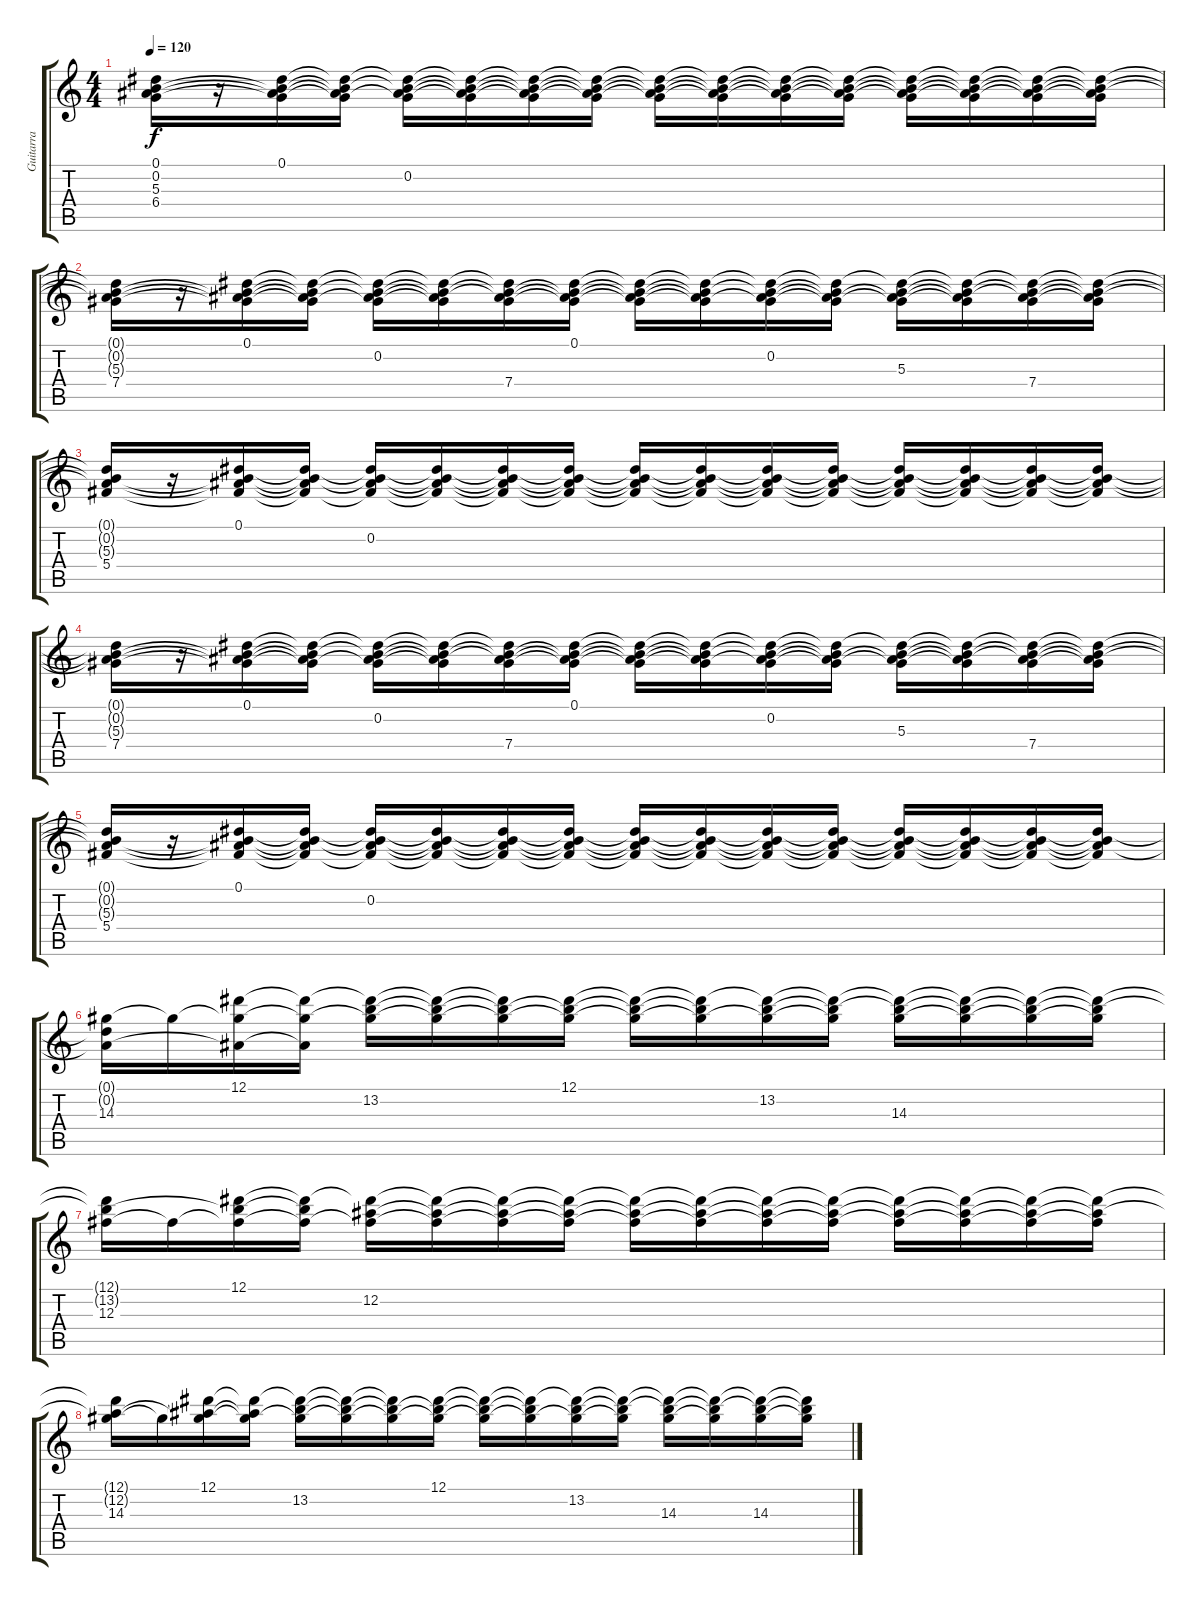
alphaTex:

\track ("Guitarra" "Guitarra") {instrument distortionguitar}
\staff {score tabs}
\tuning (Eb4 Bb3 Gb3 Db3 Ab2 Eb2) {hide}
\ts (4 4)
\tempo 120
\clef g2
\ks c
(0.1{t} 0.2{t} 5.3{t} 6.4).16{dy f} r.16 (0.1 0.2{t} 5.3{t} 6.4{t}).16 (0.1{t} 0.2{t} 5.3{t} 6.4{t}).16 (0.1{t} 0.2 5.3{t} 6.4{t}).16 (0.1{t} 0.2{t} 5.3{t} 6.4{t}).16 (0.1{t} 0.2{t} 5.3{t} 6.4{t}).16 (0.1{t} 0.2{t} 5.3{t} 6.4{t}).16 (0.1{t} 0.2{t} 5.3{t} 6.4{t}).16 (0.1{t} 0.2{t} 5.3{t} 6.4{t}).16 (0.1{t} 0.2{t} 5.3{t} 6.4{t}).16 (0.1{t} 0.2{t} 5.3{t} 6.4{t}).16 (0.1{t} 0.2{t} 5.3{t} 6.4{t}).16 (0.1{t} 0.2{t} 5.3{t} 6.4{t}).16 (0.1{t} 0.2{t} 5.3{t} 6.4{t}).16 (0.1{t} 0.2{t} 5.3{t} 6.4{t}).16 |
(0.1{t} 0.2{t} 5.3{t} 7.4).16 r.16 (0.1 0.2{t} 5.3{t} 7.4{t}).16 (0.1{t} 0.2{t} 5.3{t} 7.4{t}).16 (0.1{t} 0.2 5.3{t} 7.4{t}).16 (0.1{t} 0.2{t} 5.3{t} 7.4{t}).16 (0.1{t} 0.2{t} 5.3{t} 7.4).16 (0.1 0.2{t} 5.3{t} 7.4{t}).16 (0.1{t} 0.2{t} 5.3{t} 7.4{t}).16 (0.1{t} 0.2{t} 5.3{t} 7.4{t}).16 (0.1{t} 0.2 5.3{t} 7.4{t}).16 (0.1{t} 0.2{t} 5.3{t} 7.4{t}).16 (0.1{t} 0.2{t} 5.3 7.4{t}).16 (0.1{t} 0.2{t} 5.3{t} 7.4{t}).16 (0.1{t} 0.2{t} 5.3{t} 7.4).16 (0.1{t} 0.2{t} 5.3{t} 7.4{t}).16 |
(0.1{t} 0.2{t} 5.3{t} 5.4).16 r.16 (0.1 0.2{t} 5.3{t} 5.4{t}).16 (0.1{t} 0.2{t} 5.3{t} 5.4{t}).16 (0.1{t} 0.2 5.3{t} 5.4{t}).16 (0.1{t} 0.2{t} 5.3{t} 5.4{t}).16 (0.1{t} 0.2{t} 5.3{t} 5.4{t}).16 (0.1{t} 0.2{t} 5.3{t} 5.4{t}).16 (0.1{t} 0.2{t} 5.3{t} 5.4{t}).16 (0.1{t} 0.2{t} 5.3{t} 5.4{t}).16 (0.1{t} 0.2{t} 5.3{t} 5.4{t}).16 (0.1{t} 0.2{t} 5.3{t} 5.4{t}).16 (0.1{t} 0.2{t} 5.3{t} 5.4{t}).16 (0.1{t} 0.2{t} 5.3{t} 5.4{t}).16 (0.1{t} 0.2{t} 5.3{t} 5.4{t}).16 (0.1{t} 0.2{t} 5.3{t} 5.4{t}).16 |
(0.1{t} 0.2{t} 5.3{t} 7.4).16 r.16 (0.1 0.2{t} 5.3{t} 7.4{t}).16 (0.1{t} 0.2{t} 5.3{t} 7.4{t}).16 (0.1{t} 0.2 5.3{t} 7.4{t}).16 (0.1{t} 0.2{t} 5.3{t} 7.4{t}).16 (0.1{t} 0.2{t} 5.3{t} 7.4).16 (0.1 0.2{t} 5.3{t} 7.4{t}).16 (0.1{t} 0.2{t} 5.3{t} 7.4{t}).16 (0.1{t} 0.2{t} 5.3{t} 7.4{t}).16 (0.1{t} 0.2 5.3{t} 7.4{t}).16 (0.1{t} 0.2{t} 5.3{t} 7.4{t}).16 (0.1{t} 0.2{t} 5.3 7.4{t}).16 (0.1{t} 0.2{t} 5.3{t} 7.4{t}).16 (0.1{t} 0.2{t} 5.3{t} 7.4).16 (0.1{t} 0.2{t} 5.3{t} 7.4{t}).16 |
(0.1{t} 0.2{t} 5.3{t} 5.4).16 r.16 (0.1 0.2{t} 5.3{t} 5.4{t}).16 (0.1{t} 0.2{t} 5.3{t} 5.4{t}).16 (0.1{t} 0.2 5.3{t} 5.4{t}).16 (0.1{t} 0.2{t} 5.3{t} 5.4{t}).16 (0.1{t} 0.2{t} 5.3{t} 5.4{t}).16 (0.1{t} 0.2{t} 5.3{t} 5.4{t}).16 (0.1{t} 0.2{t} 5.3{t} 5.4{t}).16 (0.1{t} 0.2{t} 5.3{t} 5.4{t}).16 (0.1{t} 0.2{t} 5.3{t} 5.4{t}).16 (0.1{t} 0.2{t} 5.3{t} 5.4{t}).16 (0.1{t} 0.2{t} 5.3{t} 5.4{t}).16 (0.1{t} 0.2{t} 5.3{t} 5.4{t}).16 (0.1{t} 0.2{t} 5.3{t} 5.4{t}).16 (0.1{t} 0.2{t} 5.3{t} 5.4{t}).16 |
(0.1{t} 0.2{t} 14.3).16{instrument distortionguitar} 14.3{t}.16 (12.1 0.2{t} 14.3{t}).16 (12.1{t} 0.2{t} 14.3{t}).16 (12.1{t} 13.2 14.3{t}).16 (12.1{t} 13.2{t} 14.3{t}).16 (12.1{t} 13.2{t} 14.3{t}).16 (12.1 13.2{t} 14.3{t}).16 (12.1{t} 13.2{t} 14.3{t}).16 (12.1{t} 13.2{t} 14.3{t}).16 (12.1{t} 13.2 14.3{t}).16 (12.1{t} 13.2{t} 14.3{t}).16 (12.1{t} 13.2{t} 14.3).16 (12.1{t} 13.2{t} 14.3{t}).16 (12.1{t} 13.2{t} 14.3{t}).16 (12.1{t} 13.2{t} 14.3{t}).16 |
(12.1{t} 13.2{t} 12.3).16 12.3{t}.16 (12.1 13.2{t} 12.3{t}).16 (12.1{t} 13.2{t} 12.3{t}).16 (12.1{t} 12.2 12.3{t}).16 (12.1{t} 12.2{t} 12.3{t}).16 (12.1{t} 12.2{t} 12.3{t}).16 (12.1{t} 12.2{t} 12.3{t}).16 (12.1{t} 12.2{t} 12.3{t}).16 (12.1{t} 12.2{t} 12.3{t}).16 (12.1{t} 12.2{t} 12.3{t}).16 (12.1{t} 12.2{t} 12.3{t}).16 (12.1{t} 12.2{t} 12.3{t}).16 (12.1{t} 12.2{t} 12.3{t}).16 (12.1{t} 12.2{t} 12.3{t}).16 (12.1{t} 12.2{t} 12.3{t}).16 |
(12.1{t} 12.2{t} 14.3).16 14.3{t}.16 (12.1 12.2{t} 14.3{t}).16 (12.1{t} 12.2{t} 14.3{t}).16 (12.1{t} 13.2 14.3{t}).16 (12.1{t} 13.2{t} 14.3{t}).16 (12.1{t} 13.2{t} 14.3{t}).16 (12.1 13.2{t} 14.3{t}).16 (12.1{t} 13.2{t} 14.3{t}).16 (12.1{t} 13.2{t} 14.3{t}).16 (12.1{t} 13.2 14.3{t}).16 (12.1{t} 13.2{t} 14.3{t}).16 (12.1{t} 13.2{t} 14.3).16 (12.1{t} 13.2{t} 14.3{t}).16 (12.1{t} 13.2{t} 14.3).16 (12.1{t} 13.2{t} 14.3{t}).16
